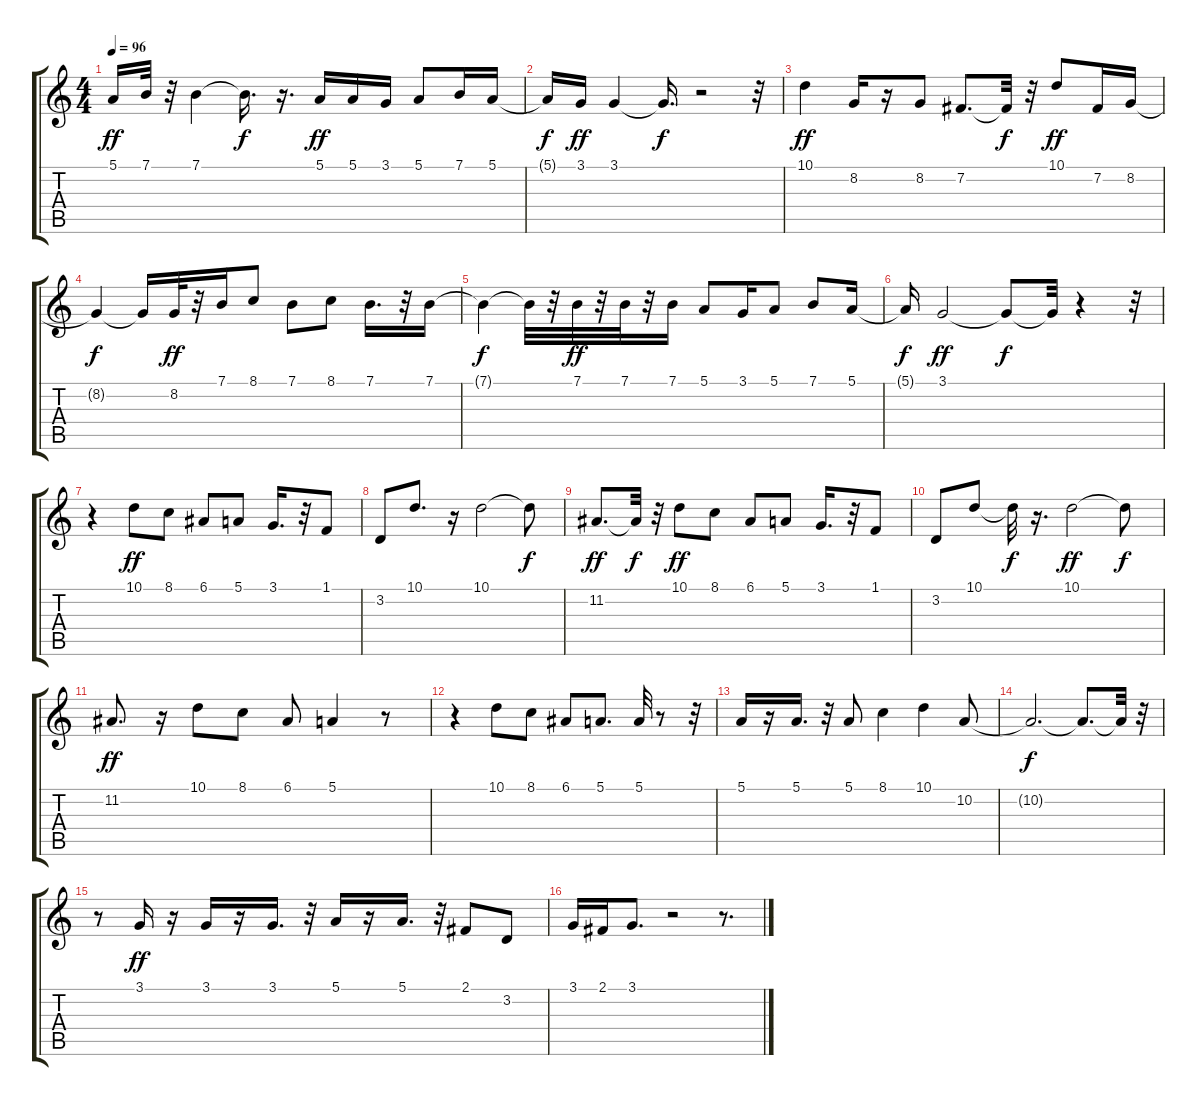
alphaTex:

\track "" {instrument flute}
\staff {score tabs}
\tuning (E4 B3 G3 D3 A2 E2) {hide}
\ts (4 4)
\tempo 96
\clef g2
\ks c
5.1.16{dy ff} 7.1.32 r.32 7.1.4 7.1{t}.16{d dy f} r.16{d} 5.1.16{dy ff} 5.1.16 3.1.16 5.1.8 7.1.16 5.1.16 |
5.1{t}.16{dy f} 3.1.16{dy ff} 3.1.4 3.1{t}.16{d dy f} r.2 r.32 |
10.1.4{dy ff} 8.2.16 r.16 8.2.8 7.2.8{d} 7.2{t}.32{dy f} r.32 10.1.8{dy ff} 7.2.16 8.2.16 |
8.2{t}.4{dy f} 8.2{t}.16 8.2.32{dy ff} r.32 7.1.16 8.1.8 7.1.8 8.1.8 7.1.16{d} r.32 7.1.16 |
7.1{t}.4{dy f} 7.1{t}.32 r.32 7.1.32{dy ff} r.32 7.1.32 r.32 7.1.16 5.1.8 3.1.16 5.1.8 7.1.8 5.1.16 |
5.1{t}.16{dy f} 3.1.2{dy ff} 3.1{t}.8{dy f} 3.1{t}.32 r.4 r.32 |
r.4 10.1.8{dy ff} 8.1.8 6.1.8 5.1.8 3.1.16{d} r.32 1.1.8 |
3.2.8 10.1.8{d} r.16 10.1.2 10.1{t}.8{dy f} |
11.2.8{d dy ff} 11.2{t}.32{dy f} r.32 10.1.8{dy ff} 8.1.8 6.1.8 5.1.8 3.1.16{d} r.32 1.1.8 |
3.2.8 10.1.8 10.1{t}.32{dy f} r.16{d} 10.1.2{dy ff} 10.1{t}.8{dy f} |
11.2.8{d dy ff} r.16 10.1.8 8.1.8 6.1.8 5.1.4 r.8 |
r.4 10.1.8 8.1.8 6.1.8 5.1.8{d} 5.1.32 r.8 r.32 |
5.1.16 r.16 5.1.16{d} r.32 5.1.8 8.1.4 10.1.4 10.2.8 |
10.2{t}.2{d dy f} 10.2{t}.8{d} 10.2{t}.32 r.32 |
r.8 3.1.16{dy ff} r.16 3.1.16 r.16 3.1.16{d} r.32 5.1.16 r.16 5.1.16{d} r.32 2.1.8 3.2.8 |
3.1.16 2.1.16 3.1.8{d} r.2 r.8{d}
